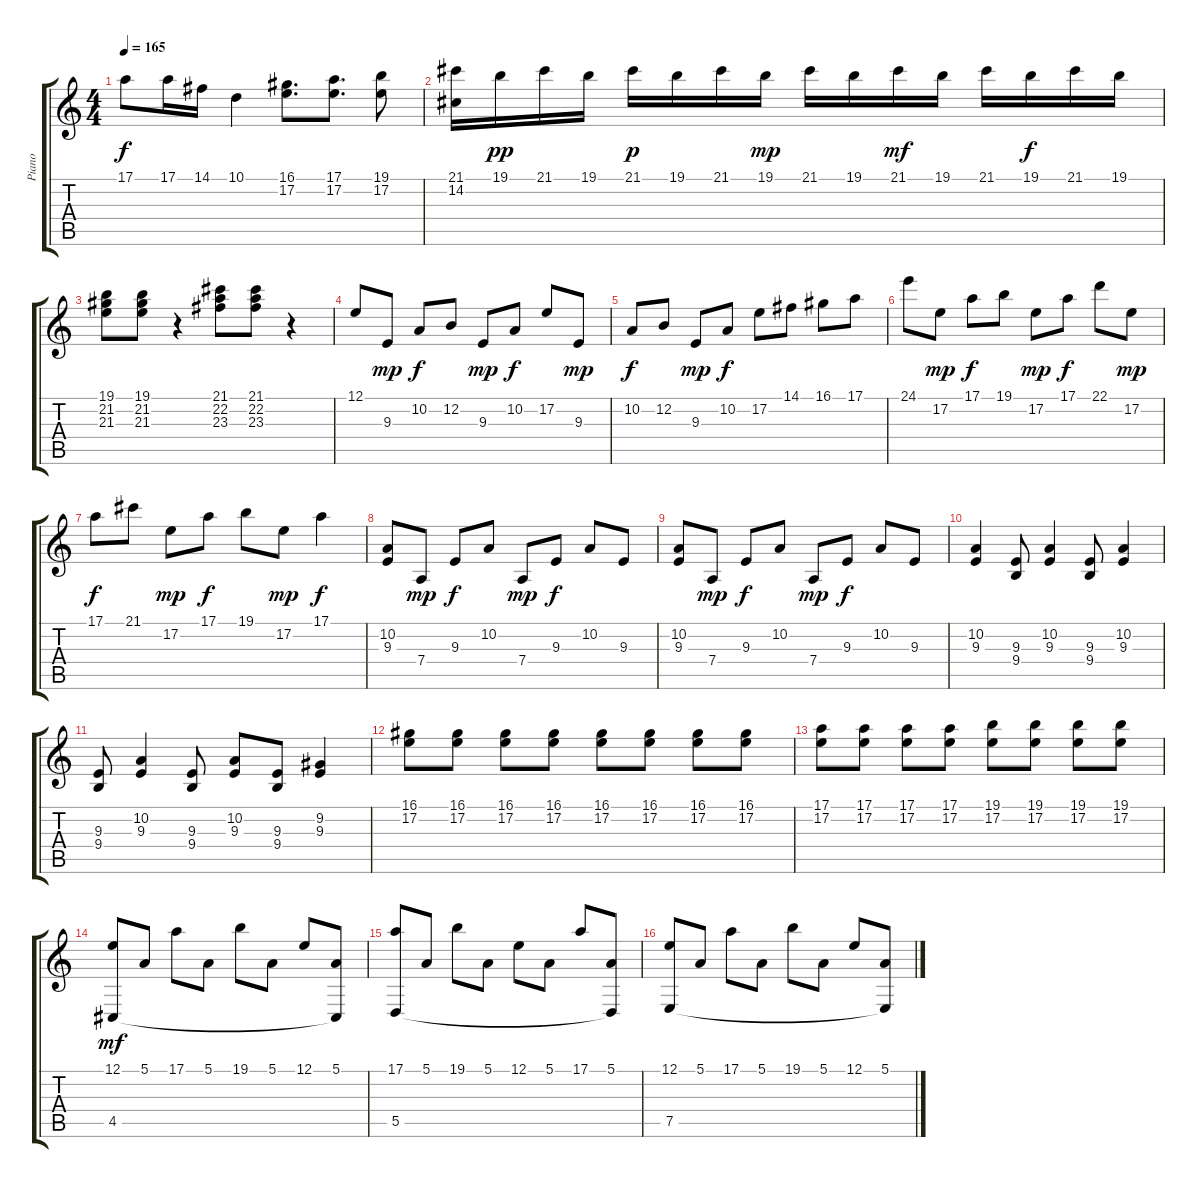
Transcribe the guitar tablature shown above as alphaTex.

\track ("Piano" "Piano") {instrument acousticgrandpiano}
\staff {score tabs}
\tuning (E4 B3 G3 D3 A2 E2) {hide}
\ts (4 4)
\tempo 165
\clef g2
\ks c
17.1{t}.8{dy f} 17.1.16 14.1.16 10.1.4 (16.1 17.2).8{d} (17.1 17.2).8{d} (19.1 17.2).8 |
(21.1 14.2).16 19.1.16{dy pp} 21.1.16 19.1.16 21.1.16{dy p} 19.1.16 21.1.16 19.1.16{dy mp} 21.1.16 19.1.16 21.1.16{dy mf} 19.1.16 21.1.16 19.1.16{dy f} 21.1.16 19.1.16 |
(19.1 21.2 21.3).8 (19.1 21.2 21.3).8 r.4 (21.1 22.2 23.3).8 (21.1 22.2 23.3).8 r.4 |
12.1.8 9.3.8{dy mp} 10.2.8{dy f} 12.2.8 9.3.8{dy mp} 10.2.8{dy f} 17.2.8 9.3.8{dy mp} |
10.2.8{dy f} 12.2.8 9.3.8{dy mp} 10.2.8{dy f} 17.2.8 14.1.8 16.1.8 17.1.8 |
24.1.8 17.2.8{dy mp} 17.1.8{dy f} 19.1.8 17.2.8{dy mp} 17.1.8{dy f} 22.1.8 17.2.8{dy mp} |
17.1.8{dy f} 21.1.8 17.2.8{dy mp} 17.1.8{dy f} 19.1.8 17.2.8{dy mp} 17.1.4{dy f} |
(10.2 9.3).8 7.4.8{dy mp} 9.3.8{dy f} 10.2.8 7.4.8{dy mp} 9.3.8{dy f} 10.2.8 9.3.8 |
(10.2 9.3).8 7.4.8{dy mp} 9.3.8{dy f} 10.2.8 7.4.8{dy mp} 9.3.8{dy f} 10.2.8 9.3.8 |
(10.2 9.3).4 (9.3 9.4).8 (10.2 9.3).4 (9.3 9.4).8 (10.2 9.3).4 |
(9.3 9.4).8 (10.2 9.3).4 (9.3 9.4).8 (10.2 9.3).8 (9.3 9.4).8 (9.2 9.3).4 |
(16.1 17.2).8 (16.1 17.2).8 (16.1 17.2).8 (16.1 17.2).8 (16.1 17.2).8 (16.1 17.2).8 (16.1 17.2).8 (16.1 17.2).8 |
(17.1 17.2).8 (17.1 17.2).8 (17.1 17.2).8 (17.1 17.2).8 (19.1 17.2).8 (19.1 17.2).8 (19.1 17.2).8 (19.1 17.2).8 |
(12.1 4.5).8{dy mf volume 14} 5.1.8 17.1.8 5.1.8 19.1.8 5.1.8 12.1.8 (5.1 4.5{t}).8 |
(17.1 5.5).8 5.1.8 19.1.8 5.1.8 12.1.8 5.1.8 17.1.8 (5.1 5.5{t}).8 |
(12.1 7.5).8 5.1.8 17.1.8 5.1.8 19.1.8 5.1.8 12.1.8 (5.1 7.5{t}).8
